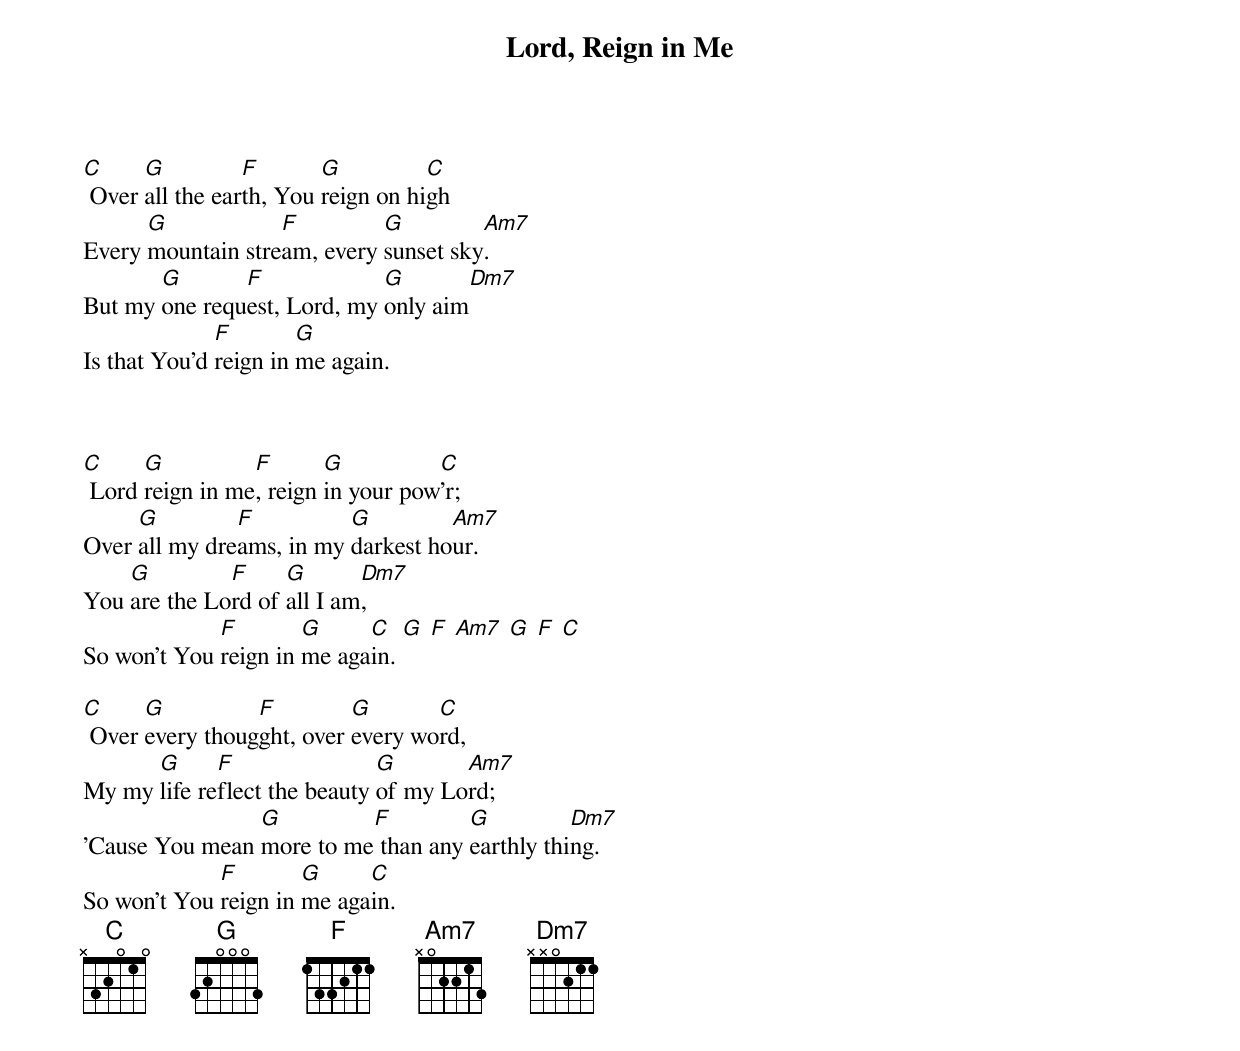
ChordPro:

{t:Lord, Reign in Me}

[C] Over [G]all the ear[F]th, You [G]reign on hi[C]gh
Every [G]mountain stre[F]am, every [G]sunset sky[Am7].
But my [G]one requ[F]est, Lord, my [G]only aim[Dm7]
Is that You'd [F]reign in [G]me again.



[C] Lord [G]reign in me[F], reign [G]in your pow[C]'r;
Over [G]all my dre[F]ams, in my [G]darkest ho[Am7]ur.
You [G]are the Lo[F]rd of [G]all I am[Dm7],
So won't You [F]reign in [G]me aga[C]in. [G] [F] [Am7] [G] [F] [C]

[C] Over [G]every thoug[F]ght, over [G]every wo[C]rd,
My my [G]life re[F]flect the beauty [G]of my Lo[Am7]rd;
'Cause You mean [G]more to me[F] than any [G]earthly thi[Dm7]ng.
So won't You [F]reign in [G]me aga[C]in.
